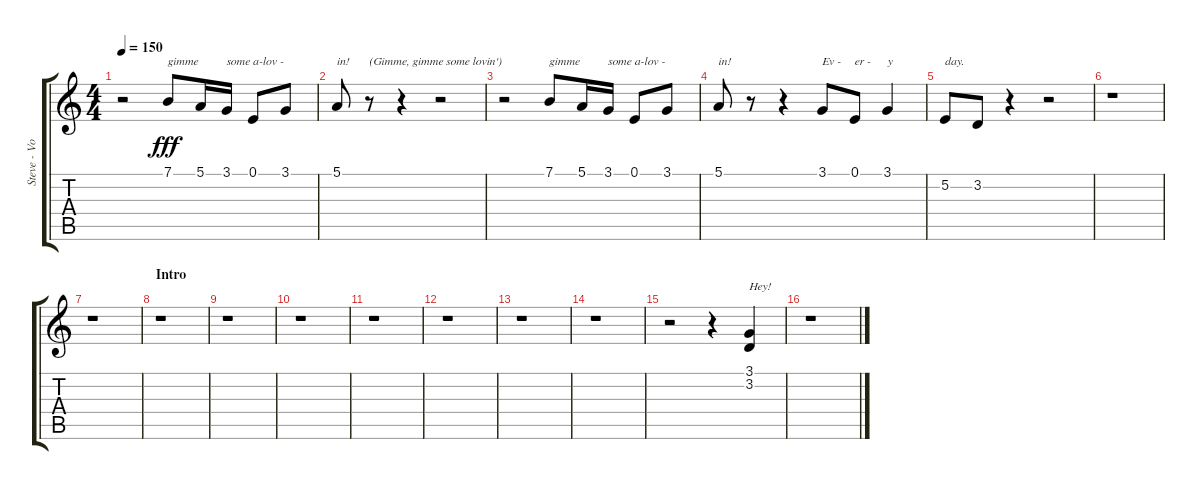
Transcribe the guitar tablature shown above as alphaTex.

\track ("Steve - Vocals" "Steve - Vo") {instrument altosax}
\staff {score tabs}
\tuning (E4 B3 G3 D3 A2 E2) {hide}
\ts (4 4)
\tempo 150
\clef g2
\ks c
r.2{dy fff} 7.1.8{txt "gimme"} 5.1.16 3.1.16{txt "some a-lov -"} 0.1.8 3.1.8 |
5.1.8{txt "in!"} r.8{txt "(Gimme, gimme some lovin')"} r.4 r.2 |
r.2 7.1.8{txt "gimme"} 5.1.16 3.1.16{txt "some a-lov -"} 0.1.8 3.1.8 |
5.1.8{txt "in!"} r.8{txt " "} r.4 3.1.8{txt "Ev -"} 0.1.8{txt "er -"} 3.1.4{txt "y"} |
5.2.8{txt "day."} 3.2.8 r.4 r.2 |
r.1 |
r.1 |
\section ("" "Intro")
r.1 |
r.1 |
r.1 |
r.1 |
r.1 |
r.1 |
r.1 |
r.2 r.4 (3.1 3.2).4{txt "Hey!"} |
r.1
